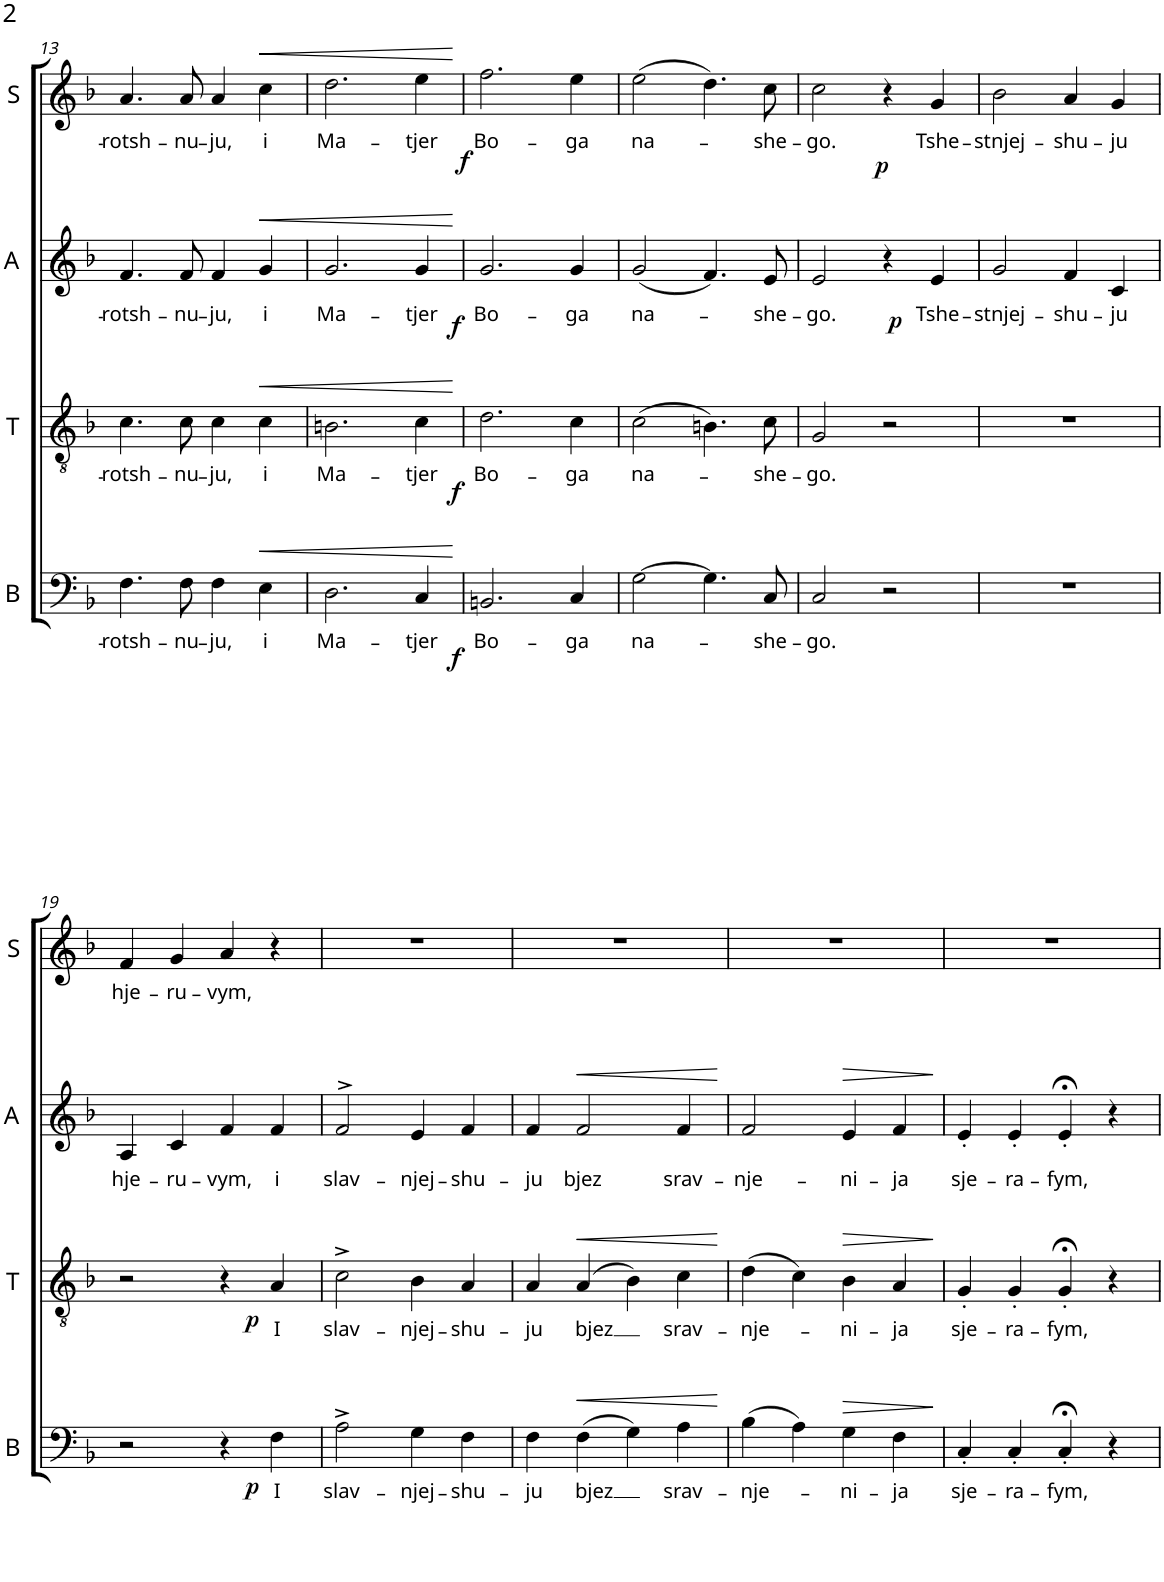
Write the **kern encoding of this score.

**kern	**text	**dynam	**kern	**text	**dynam	**kern	**text	**dynam	**kern	**text	**dynam
*part4	*part4	*part4	*part3	*part3	*part3	*part2	*part2	*part2	*part1	*part1	*part1
*staff4	*staff4	*staff4	*staff3	*staff3	*staff3	*staff2	*staff2	*staff2	*staff1	*staff1	*staff1
*I"Bass	*	*	*I"Tenor	*	*	*I"Alto	*	*	*I"Soprano	*	*
*I'B	*	*	*I'T	*	*	*I'A	*	*	*I'S	*	*
!!LO:PB:g=z
*clefF4	*	*	*clefGv2	*	*	*clefG2	*	*	*clefG2	*	*
*k[b-]	*	*	*k[b-]	*	*	*k[b-]	*	*	*k[b-]	*	*
*M4/4	*	*	*M4/4	*	*	*M4/4	*	*	*M4/4	*	*
*met(c)	*	*	*met(c)	*	*	*met(c)	*	*	*met(c)	*	*
=13	=13	=13	=13	=13	=13	=13	=13	=13	=13	=13	=13
!	!LO:LY:b	!	!	!LO:LY:b	!	!	!LO:LY:b	!	!	!LO:LY:b	!
4.F\	-rotsh-	.	4.c\	-rotsh-	.	4.f/	-rotsh-	.	4.a/	-rotsh-	.
!	!LO:LY:b	!	!	!LO:LY:b	!	!	!LO:LY:b	!	!	!LO:LY:b	!
8F\	-nu-	.	8c\	-nu-	.	8f/	-nu-	.	8a/	-nu-	.
!	!LO:LY:b	!	!	!LO:LY:b	!	!	!LO:LY:b	!	!	!LO:LY:b	!
4F\	-ju,	.	4c\	-ju,	.	4f/	-ju,	.	4a/	-ju,	.
!	!LO:LY:b	!LO:HP:b	!	!LO:LY:b	!LO:HP:b	!	!LO:LY:b	!LO:HP:b	!	!LO:LY:b	!LO:HP:b
4E\	i	<	4c\	i	<	4g/	i	<	4cc\	i	<
=14	=14	=14	=14	=14	=14	=14	=14	=14	=14	=14	=14
!	!LO:LY:b	!	!	!LO:LY:b	!	!	!LO:LY:b	!	!	!LO:LY:b	!
2.D\	Ma-	.	2.Bn\	Ma-	.	2.g/	Ma-	.	2.dd\	Ma-	.
!	!LO:LY:b	!LO:DY:b	!	!LO:LY:b	!LO:DY:b	!	!LO:LY:b	!LO:DY:b	!	!LO:LY:b	!
4C/	-tjer	f	4c\	-tjer	f	4g/	-tjer	f	4ee\	-tjer	.
.	.	[	.	.	[	.	.	[	.	.	[
=15	=15	=15	=15	=15	=15	=15	=15	=15	=15	=15	=15
!	!LO:LY:b	!	!	!LO:LY:b	!	!	!LO:LY:b	!	!	!LO:LY:b	!LO:DY:b
2.BBn/	Bo-	.	2.d\	Bo-	.	2.g/	Bo-	.	2.ff\	Bo-	f
!	!LO:LY:b	!	!	!LO:LY:b	!	!	!LO:LY:b	!	!	!LO:LY:b	!
4C/	-ga	.	4c\	-ga	.	4g/	-ga	.	4ee\	-ga	.
=16	=16	=16	=16	=16	=16	=16	=16	=16	=16	=16	=16
!	!LO:LY:b	!	!	!LO:LY:b	!	!	!LO:LY:b	!	!	!LO:LY:b	!
[2G\	na-	.	(2c\	na-	.	(2g/	na-	.	(2ee\	na-	.
4.G\]	.	.	4.Bn\)	.	.	4.f/)	.	.	4.dd\)	.	.
!	!LO:LY:b	!	!	!LO:LY:b	!	!	!LO:LY:b	!	!	!LO:LY:b	!
8C/	-she-	.	8c\	-she-	.	8e/	-she-	.	8cc\	-she-	.
=17	=17	=17	=17	=17	=17	=17	=17	=17	=17	=17	=17
!	!LO:LY:b	!	!	!LO:LY:b	!	!	!LO:LY:b	!	!	!LO:LY:b	!
2C/	-go.	.	2G/	-go.	.	2e/	-go.	.	2cc\	-go.	.
!	!	!	!	!	!	!	!	!	!	!	!LO:DY:b
2r	.	.	2r	.	.	4r	.	.	4r	.	p
!	!	!	!	!	!	!	!LO:LY:b	!LO:DY:b	!	!LO:LY:b	!
.	.	.	.	.	.	4e/	Tshe-	p	4g/	Tshe-	.
=18	=18	=18	=18	=18	=18	=18	=18	=18	=18	=18	=18
!	!	!	!	!	!	!	!LO:LY:b	!	!	!LO:LY:b	!
1r	.	.	1r	.	.	2g/	-stnjej-	.	2b-\	-stnjej-	.
!	!	!	!	!	!	!	!LO:LY:b	!	!	!LO:LY:b	!
.	.	.	.	.	.	4f/	-shu-	.	4a/	-shu-	.
!	!	!	!	!	!	!	!LO:LY:b	!	!	!LO:LY:b	!
.	.	.	.	.	.	4c/	-ju	.	4g/	-ju	.
!!LO:LB:g=z
=19	=19	=19	=19	=19	=19	=19	=19	=19	=19	=19	=19
!	!	!	!	!	!	!	!LO:LY:b	!	!	!LO:LY:b	!
2r	.	.	2r	.	.	4A/	hje-	.	4f/	hje-	.
!	!	!	!	!	!	!	!LO:LY:b	!	!	!LO:LY:b	!
.	.	.	.	.	.	4c/	-ru-	.	4g/	-ru-	.
!	!	!	!	!	!	!	!LO:LY:b	!	!	!LO:LY:b	!
4r	.	.	4r	.	.	4f/	-vym,	.	4a/	-vym,	.
!	!LO:LY:b	!LO:DY:b	!	!LO:LY:b	!LO:DY:b	!	!LO:LY:b	!	!	!	!
4F\	I	p	4A/	I	p	4f/	i	.	4r	.	.
=20	=20	=20	=20	=20	=20	=20	=20	=20	=20	=20	=20
!	!LO:LY:b	!	!	!LO:LY:b	!	!	!LO:LY:b	!	!	!	!
2A^\	slav-	.	2c^\	slav-	.	2f^>/	slav-	.	1r	.	.
!	!LO:LY:b	!	!	!LO:LY:b	!	!	!LO:LY:b	!	!	!	!
4G\	-njej-	.	4B-\	-njej-	.	4e/	-njej-	.	.	.	.
!	!LO:LY:b	!	!	!LO:LY:b	!	!	!LO:LY:b	!	!	!	!
4F\	-shu-	.	4A/	-shu-	.	4f/	-shu-	.	.	.	.
=21	=21	=21	=21	=21	=21	=21	=21	=21	=21	=21	=21
!	!LO:LY:b	!	!	!LO:LY:b	!	!	!LO:LY:b	!	!	!	!
4F\	-ju	.	4A/	-ju	.	4f/	-ju	.	1r	.	.
!	!LO:LY:b	!LO:HP:b	!	!LO:LY:b	!LO:HP:b	!	!LO:LY:b	!LO:HP:b	!	!	!
(4F\	bjez	<	(4A/	bjez	<	2f/	bjez	<	.	.	.
4G\)	.	.	4B-\)	.	.	.	.	.	.	.	.
!	!LO:LY:b	!	!	!LO:LY:b	!	!	!LO:LY:b	!	!	!	!
4A\	srav-	.	4c\	srav-	.	4f/	srav-	.	.	.	.
.	.	[	.	.	[	.	.	[	.	.	.
=22	=22	=22	=22	=22	=22	=22	=22	=22	=22	=22	=22
!	!LO:LY:b	!	!	!LO:LY:b	!	!	!LO:LY:b	!	!	!	!
(4B-\	-nje-	.	(4d\	-nje-	.	2f/	-nje-	.	1r	.	.
4A\)	.	.	4c\)	.	.	.	.	.	.	.	.
!	!LO:LY:b	!LO:HP:b	!	!LO:LY:b	!LO:HP:b	!	!LO:LY:b	!LO:HP:b	!	!	!
4G\	-ni-	>	4B-\	-ni-	>	4e/	-ni-	>	.	.	.
!	!LO:LY:b	!	!	!LO:LY:b	!	!	!LO:LY:b	!	!	!	!
4F\	-ja	.	4A/	-ja	.	4f/	-ja	.	.	.	.
.	.	]	.	.	]	.	.	]	.	.	.
=23	=23	=23	=23	=23	=23	=23	=23	=23	=23	=23	=23
!	!LO:LY:b	!	!	!LO:LY:b	!	!	!LO:LY:b	!	!	!	!
4C'/	sje-	.	4G'/	sje-	.	4e'/	sje-	.	1r	.	.
!	!LO:LY:b	!	!	!LO:LY:b	!	!	!LO:LY:b	!	!	!	!
4C'/	-ra-	.	4G'/	-ra-	.	4e'/	-ra-	.	.	.	.
!	!LO:LY:b	!	!	!LO:LY:b	!	!	!LO:LY:b	!	!	!	!
4C;<'/	-fym,	.	4G;<'/	-fym,	.	4e;<'/	-fym,	.	.	.	.
4r	.	.	4r	.	.	4r	.	.	.	.	.
=	=	=	=	=	=	=	=	=	=	=	=
*-	*-	*-	*-	*-	*-	*-	*-	*-	*-	*-	*-
